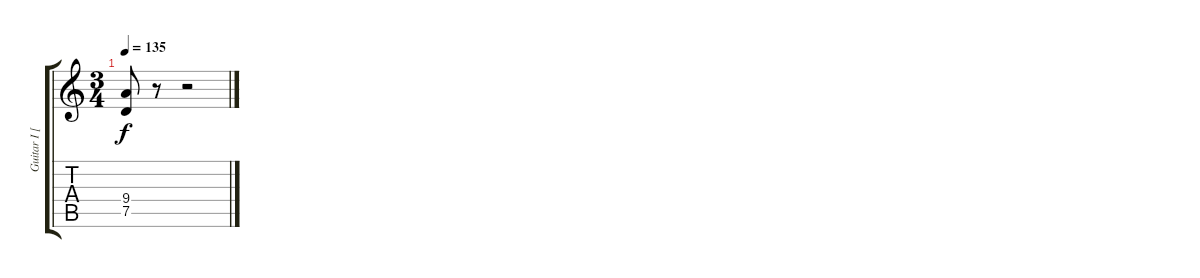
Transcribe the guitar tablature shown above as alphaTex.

\track ("Guitar I [Bill Kelliher]" "Guitar I [") {instrument distortionguitar}
\staff {score tabs}
\tuning (D4 A3 F3 C3 G2 D2) {hide}
\ts (3 4)
\tempo 135
\clef g2
\ks c
(9.4{t} 7.5{t}).8{dy f} r.8 r.2
